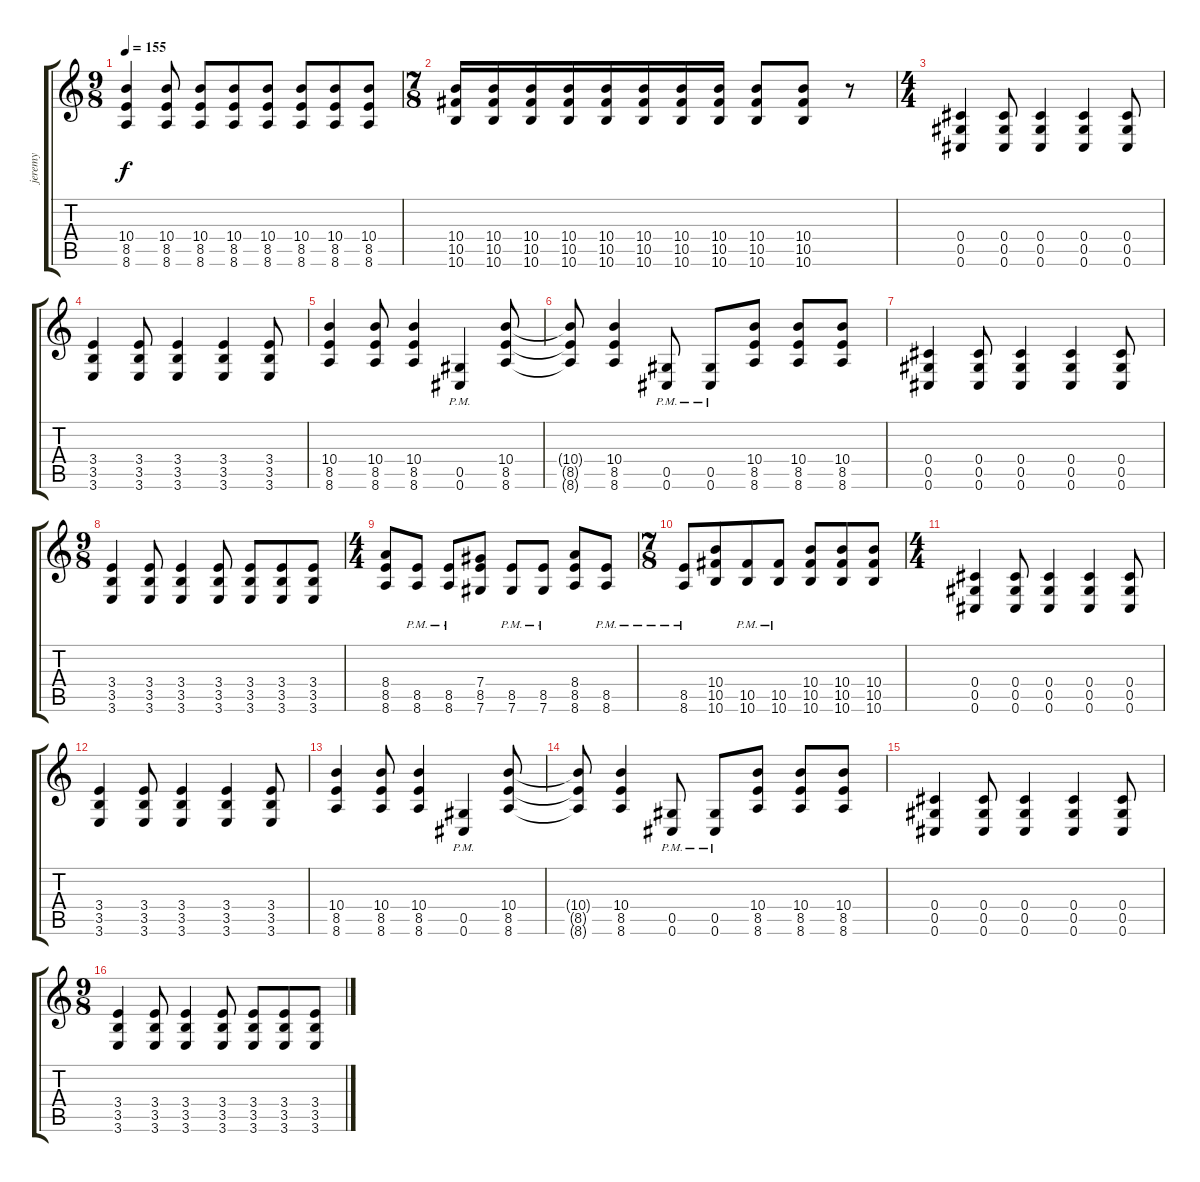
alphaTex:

\track ("jeremy" "jeremy") {instrument overdrivenguitar}
\staff {score tabs}
\tuning (Eb4 Bb3 Gb3 Db3 Ab2 Db2) {hide}
\ts (9 8)
\tempo 155
\clef g2
\ks c
(10.4 8.5 8.6).4{dy f} (10.4 8.5 8.6).8 (10.4 8.5 8.6).8 (10.4 8.5 8.6).8 (10.4 8.5 8.6).8 (10.4 8.5 8.6).8 (10.4 8.5 8.6).8 (10.4 8.5 8.6).8 |
\ts (7 8)
(10.4 10.5 10.6).16 (10.4 10.5 10.6).16 (10.4 10.5 10.6).16 (10.4 10.5 10.6).16 (10.4 10.5 10.6).16 (10.4 10.5 10.6).16 (10.4 10.5 10.6).16 (10.4 10.5 10.6).16 (10.4 10.5 10.6).8 (10.4 10.5 10.6).8 r.8 |
\ts (4 4)
(0.4 0.5 0.6).4 (0.4 0.5 0.6).8 (0.4 0.5 0.6).4 (0.4 0.5 0.6).4 (0.4 0.5 0.6).8 |
(3.4 3.5 3.6).4 (3.4 3.5 3.6).8 (3.4 3.5 3.6).4 (3.4 3.5 3.6).4 (3.4 3.5 3.6).8 |
(10.4 8.5 8.6).4 (10.4 8.5 8.6).8 (10.4 8.5 8.6).4 (0.5{pm} 0.6{pm}).4 (10.4 8.5 8.6).8 |
(10.4{t} 8.5{t} 8.6{t}).8 (10.4 8.5 8.6).4 (0.5{pm} 0.6{pm}).8 (0.5{pm} 0.6{pm}).8 (10.4 8.5 8.6).8 (10.4 8.5 8.6).8 (10.4 8.5 8.6).8 |
(0.4 0.5 0.6).4 (0.4 0.5 0.6).8 (0.4 0.5 0.6).4 (0.4 0.5 0.6).4 (0.4 0.5 0.6).8 |
\ts (9 8)
(3.4 3.5 3.6).4 (3.4 3.5 3.6).8 (3.4 3.5 3.6).4 (3.4 3.5 3.6).8 (3.4 3.5 3.6).8 (3.4 3.5 3.6).8 (3.4 3.5 3.6).8 |
\ts (4 4)
(8.4 8.5 8.6).8 (8.5{pm} 8.6{pm}).8 (8.5{pm} 8.6{pm}).8 (7.4 8.5 7.6).8 (8.5{pm} 7.6{pm}).8 (8.5{pm} 7.6{pm}).8 (8.4 8.5 8.6).8 (8.5{pm} 8.6{pm}).8 |
\ts (7 8)
(8.5{pm} 8.6{pm}).8 (10.4 10.5 10.6).8 (10.5{pm} 10.6{pm}).8 (10.5{pm} 10.6{pm}).8 (10.4 10.5 10.6).8 (10.4 10.5 10.6).8 (10.4 10.5 10.6).8 |
\ts (4 4)
(0.4 0.5 0.6).4 (0.4 0.5 0.6).8 (0.4 0.5 0.6).4 (0.4 0.5 0.6).4 (0.4 0.5 0.6).8 |
(3.4 3.5 3.6).4 (3.4 3.5 3.6).8 (3.4 3.5 3.6).4 (3.4 3.5 3.6).4 (3.4 3.5 3.6).8 |
(10.4 8.5 8.6).4 (10.4 8.5 8.6).8 (10.4 8.5 8.6).4 (0.5{pm} 0.6{pm}).4 (10.4 8.5 8.6).8 |
(10.4{t} 8.5{t} 8.6{t}).8 (10.4 8.5 8.6).4 (0.5{pm} 0.6{pm}).8 (0.5{pm} 0.6{pm}).8 (10.4 8.5 8.6).8 (10.4 8.5 8.6).8 (10.4 8.5 8.6).8 |
(0.4 0.5 0.6).4 (0.4 0.5 0.6).8 (0.4 0.5 0.6).4 (0.4 0.5 0.6).4 (0.4 0.5 0.6).8 |
\ts (9 8)
(3.4 3.5 3.6).4 (3.4 3.5 3.6).8 (3.4 3.5 3.6).4 (3.4 3.5 3.6).8 (3.4 3.5 3.6).8 (3.4 3.5 3.6).8 (3.4 3.5 3.6).8
